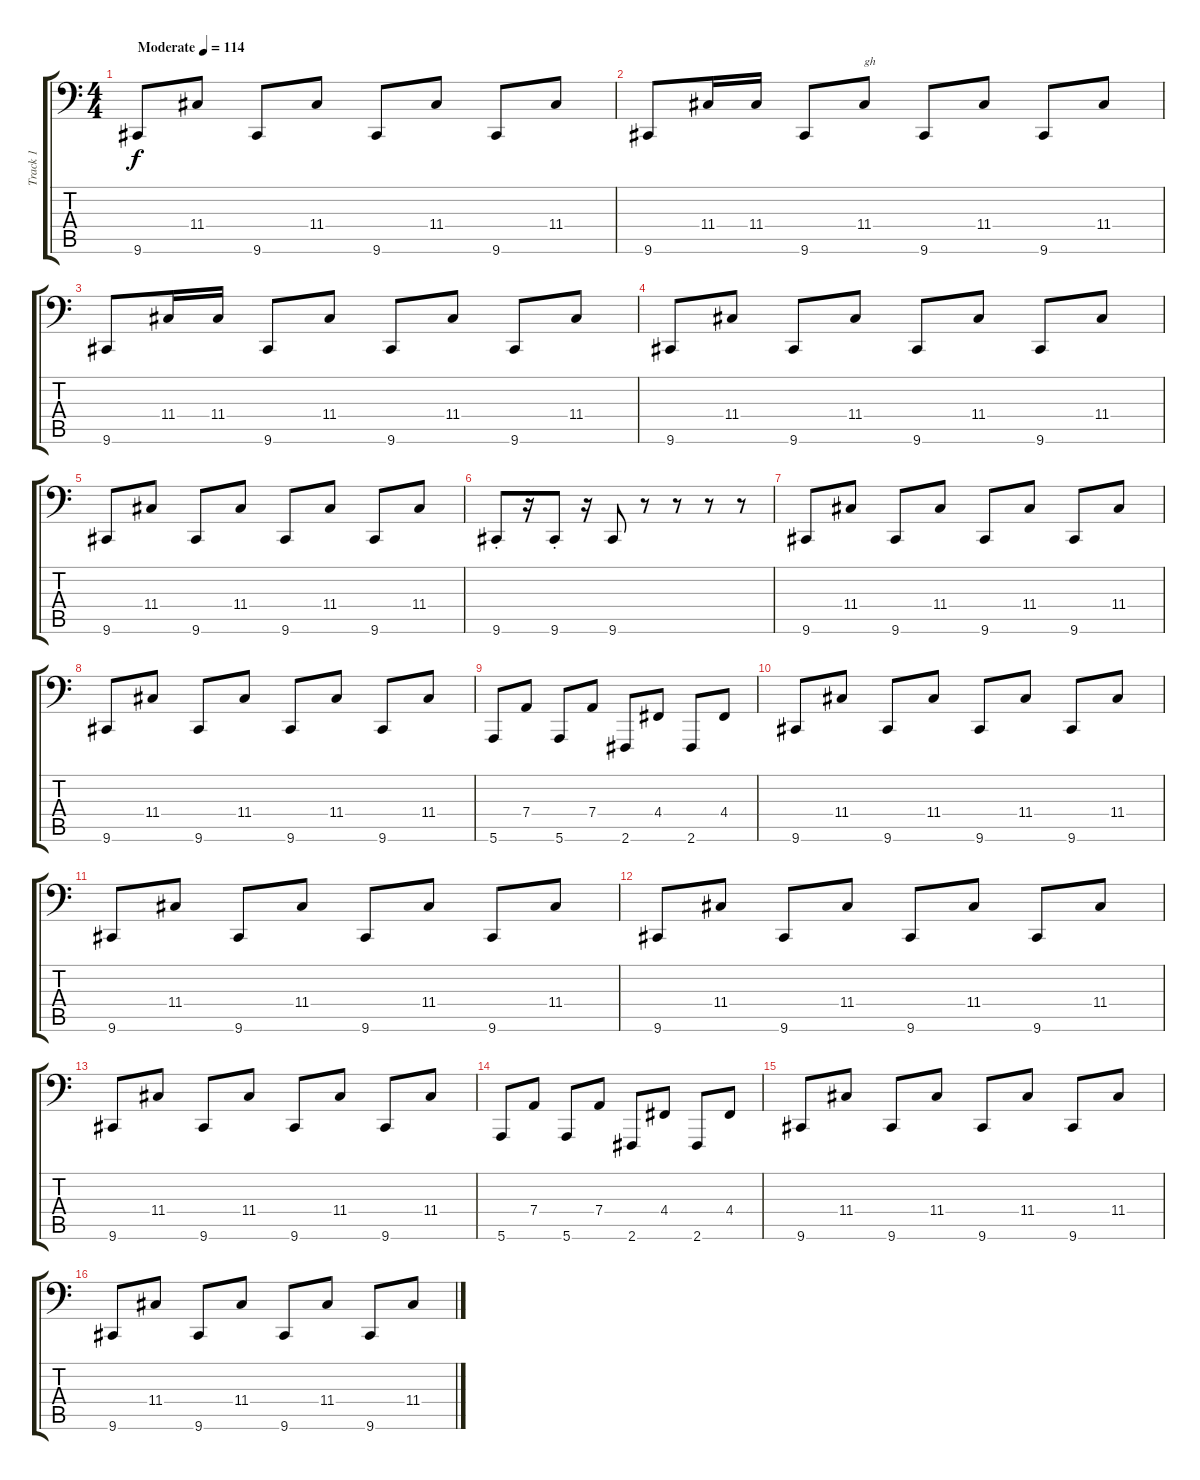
\track ("Track 1" "Track 1") {instrument lead2sawtooth}
\staff {score tabs}
\tuning (E3 B2 G2 D2 A1 E1) {hide}
\ts (4 4)
\tempo (114 "Moderate")
\clef f4
\ks c
9.6.8{dy f instrument lead2sawtooth} 11.4.8 9.6.8 11.4.8 9.6.8 11.4.8 9.6.8 11.4.8 |
9.6.8 11.4.16 11.4.16 9.6.8 11.4.8{txt "gh"} 9.6.8 11.4.8 9.6.8 11.4.8 |
9.6.8 11.4.16 11.4.16 9.6.8 11.4.8 9.6.8 11.4.8 9.6.8 11.4.8 |
9.6.8 11.4.8 9.6.8 11.4.8 9.6.8 11.4.8 9.6.8 11.4.8 |
9.6.8 11.4.8 9.6.8 11.4.8 9.6.8 11.4.8 9.6.8 11.4.8 |
9.6{st}.8 r.16 9.6{st}.8 r.16 9.6.8 r.8 r.8 r.8 r.8 |
9.6.8 11.4.8 9.6.8 11.4.8 9.6.8 11.4.8 9.6.8 11.4.8 |
9.6.8 11.4.8 9.6.8 11.4.8 9.6.8 11.4.8 9.6.8 11.4.8 |
5.6.8 7.4.8 5.6.8 7.4.8 2.6.8 4.4.8 2.6.8 4.4.8 |
9.6.8 11.4.8 9.6.8 11.4.8 9.6.8 11.4.8 9.6.8 11.4.8 |
9.6.8 11.4.8 9.6.8 11.4.8 9.6.8 11.4.8 9.6.8 11.4.8 |
9.6.8 11.4.8 9.6.8 11.4.8 9.6.8 11.4.8 9.6.8 11.4.8 |
9.6.8 11.4.8 9.6.8 11.4.8 9.6.8 11.4.8 9.6.8 11.4.8 |
5.6.8 7.4.8 5.6.8 7.4.8 2.6.8 4.4.8 2.6.8 4.4.8 |
9.6.8 11.4.8 9.6.8 11.4.8 9.6.8 11.4.8 9.6.8 11.4.8 |
9.6.8 11.4.8 9.6.8 11.4.8 9.6.8 11.4.8 9.6.8 11.4.8
